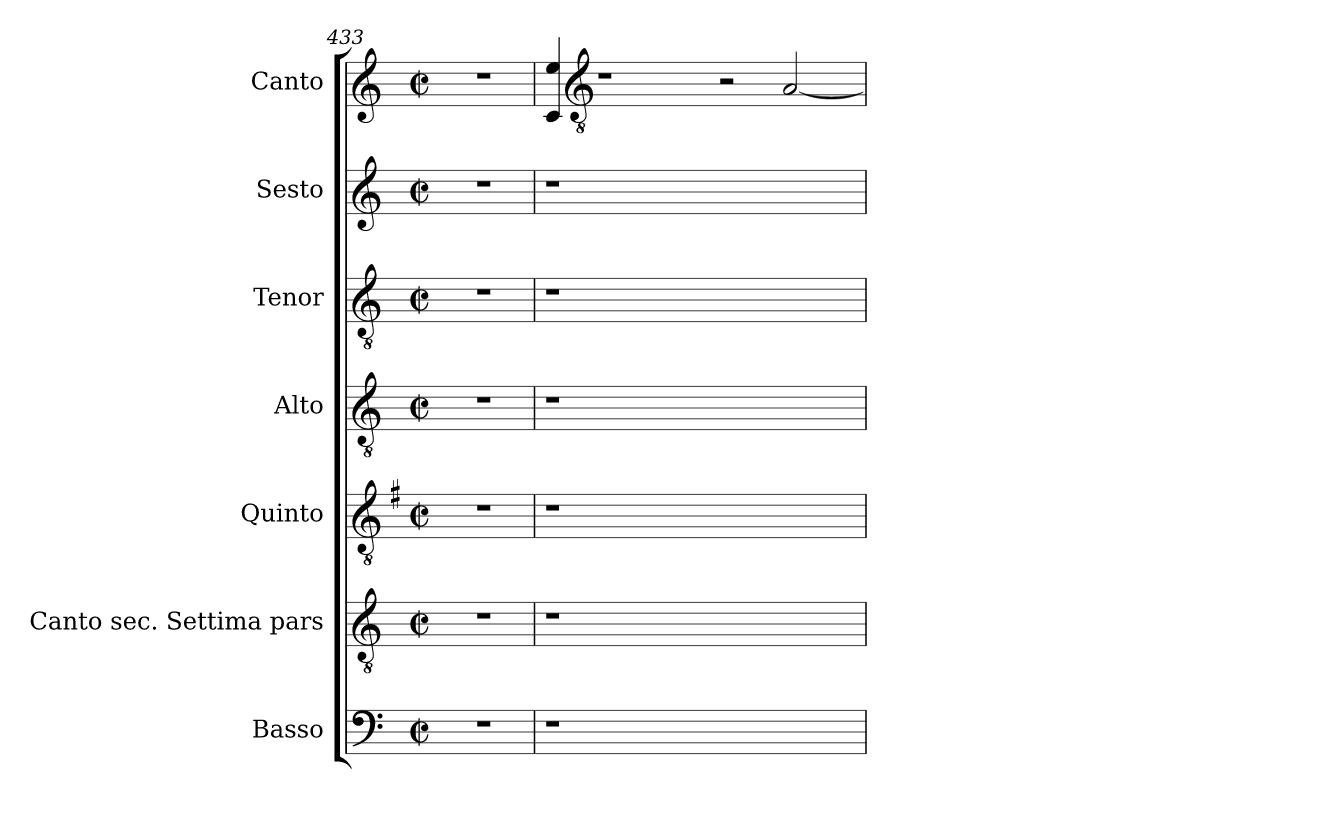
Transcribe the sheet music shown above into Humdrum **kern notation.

**kern	**kern	**kern	**kern	**kern	**kern	**kern
*part7	*part6	*part5	*part4	*part3	*part2	*part1
*staff7	*staff6	*staff5	*staff4	*staff3	*staff2	*staff1
*I"Basso	*I"Canto sec. Settima pars	*I"Quinto	*I"Alto	*I"Tenor	*I"Sesto	*I"Canto
*	*	*I'Quinto	*I'Alto	*I'Tenor	*I'Sesto	*I'Canto
*clefF4	*clefGv2	*clefGv2	*clefGv2	*clefGv2	*clefG2	*clefG2
*k[]	*k[]	*k[f#]	*k[]	*k[]	*k[]	*k[]
*C:	*C:	*G:	*C:	*C:	*C:	*C:
*M2/2	*M2/2	*M2/2	*M2/2	*M2/2	*M2/2	*M2/2
*met(c|)	*met(c|)	*met(c|)	*met(c|)	*met(c|)	*met(c|)	*met(c|)
=433	=433	=433	=433	=433	=433	=433
1r	1r	1r	1r	1r	1r	1r
!!LO:PB:g=z
=434	=434	=434	=434	=434	=434	=434
1r	1r	1r	1r	1r	1r	4c/ 4ee/
*	*	*	*	*	*	*clefGv2
.	.	.	.	.	.	1r
1ryy	1ryy	1ryy	1ryy	1ryy	1ryy	.
.	.	.	.	.	.	2r
.	.	.	.	.	.	[<2A/
4ryy	4ryy	4ryy	4ryy	4ryy	4ryy	.
=	=	=	=	=	=	=
*-	*-	*-	*-	*-	*-	*-
